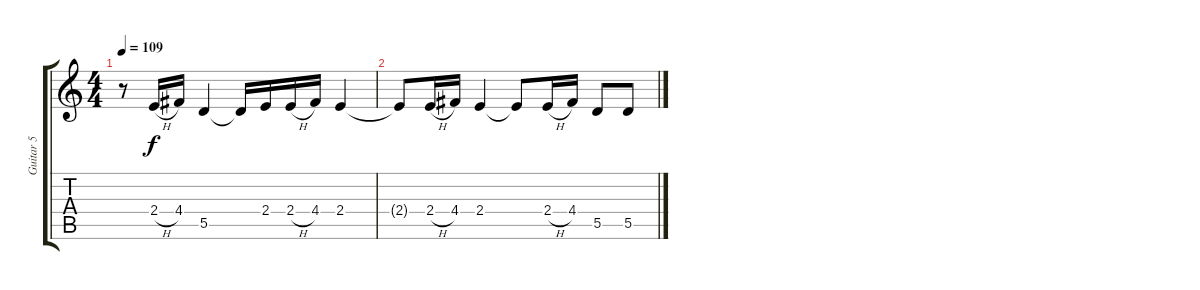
\track ("Guitar 5" "Guitar 5") {instrument distortionguitar}
\staff {score tabs}
\tuning (E4 B3 G3 D3 A2 D2) {hide}
\ts (4 4)
\tempo 109
\clef g2
\ks c
r.8{dy f} 2.4{h}.16 4.4.16 5.5.4 5.5{t}.16 2.4.16 2.4{h}.16 4.4.16 2.4.4 |
2.4{t}.8 2.4{h}.16 4.4.16 2.4.4 2.4{t}.8 2.4{h}.16 4.4.16 5.5.8 5.5.8
